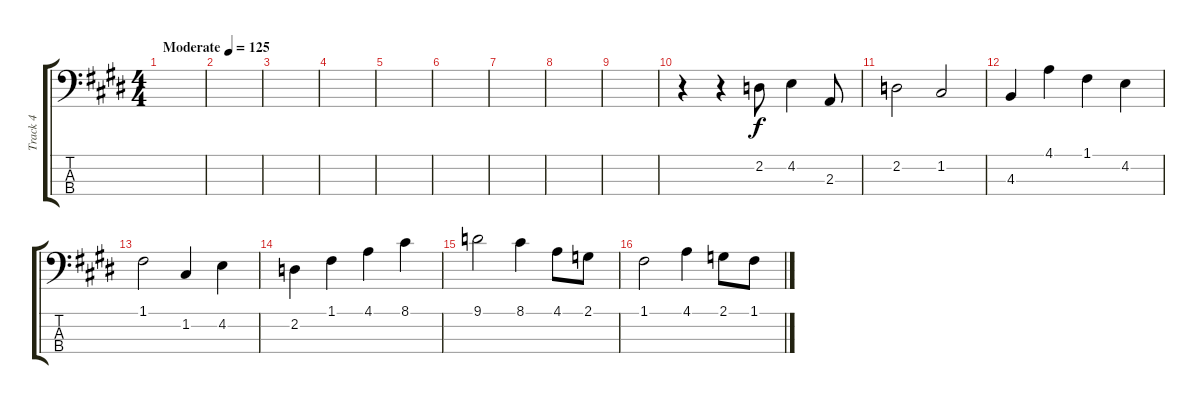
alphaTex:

\track ("Track 4" "Track 4") {instrument electricbassfinger}
\staff {score tabs}
\tuning (F2 C2 G1 D1) {hide}
\ts (4 4)
\tempo (125 "Moderate")
\clef f4
\ks e
|
|
|
|
|
|
|
|
|
r.4 r.4 2.2.8 4.2.4 2.3.8 |
2.2.2 1.2.2 |
4.3.4 4.1.4 1.1.4 4.2.4 |
1.1.2 1.2.4 4.2.4 |
2.2.4 1.1.4 4.1.4 8.1.4 |
9.1.2 8.1.4 4.1.8 2.1.8 |
1.1.2 4.1.4 2.1.8 1.1.8
